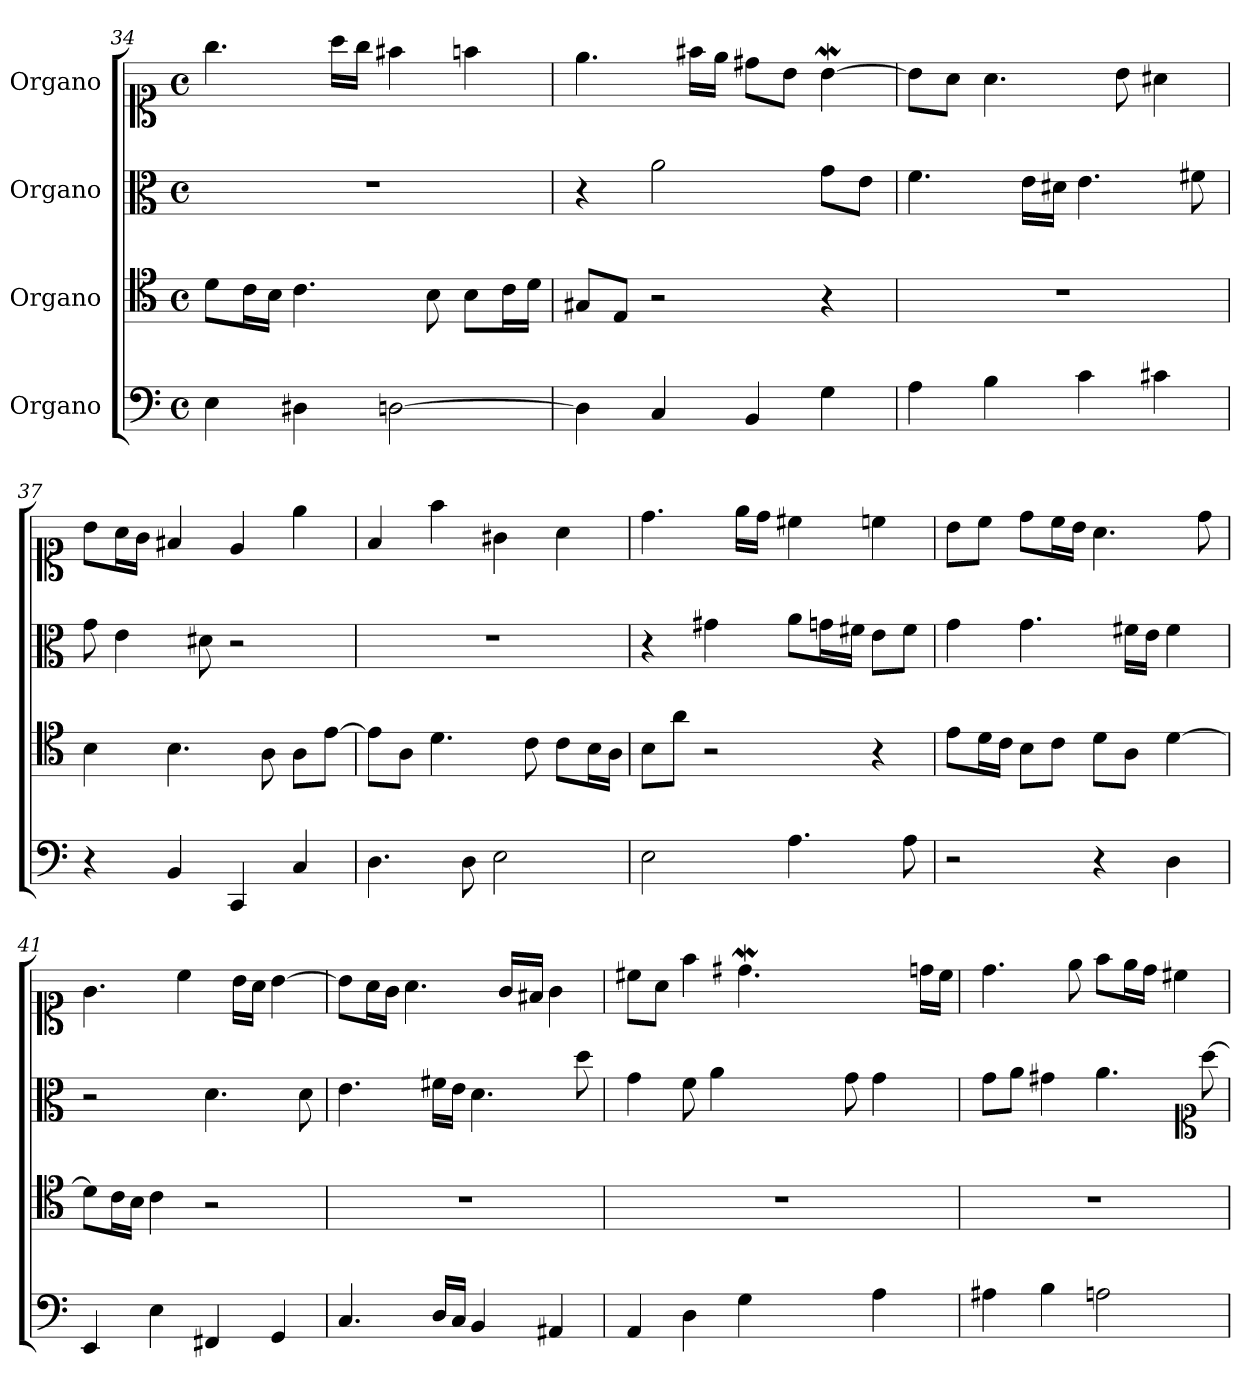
**kern	**kern	**kern	**kern
*part4	*part3	*part2	*part1
*staff4	*staff3	*staff2	*staff1
*I"Organo	*I"Organo	*I"Organo	*I"Organo
*clefF4	*clefC4	*clefC3	*clefC1
*k[]	*k[]	*k[]	*k[]
*M4/4	*M4/4	*M4/4	*M4/4
*met(c)	*met(c)	*met(c)	*met(c)
=34	=34	=34	=34
4E\	8d\L	1r	4.gg\
.	16c\L	.	.
.	16B\JJ	.	.
4D#X\	4.c\	.	.
.	.	.	16aa\LL
.	.	.	16gg\JJ
[2Dn\	.	.	4ff#X\
.	8B\	.	.
.	8B\L	.	4ffn\
.	16c\L	.	.
.	16d\JJ	.	.
=35	=35	=35	=35
4D\]	8G#X/L	4r	4.ee\
.	8E/J	.	.
4C/	2r	2a\	.
.	.	.	16ff#X\LL
.	.	.	16ee\JJ
4BB/	.	.	8dd#X\L
.	.	.	8b\J
4G\	4r	8g\L	[4bW\
.	.	8e\J	.
=36	=36	=36	=36
4A\	1r	4.f\	8b\L]
.	.	.	8a\J
4B\	.	.	4.a\
.	.	16e\LL	.
.	.	16d#X\JJ	.
4c\	.	4.e\	.
.	.	.	8b\
4c#X\	.	.	4a#X\
.	.	8f#X\	.
!!LO:LB:g=z
=37	=37	=37	=37
4r	4B\	8g\	8b\L
.	.	4e\	16a\L
.	.	.	16g\JJ
4BB/	4.B\	.	4f#X/
.	.	8d#X\	.
4CC/	.	2r	4e/
.	8A\	.	.
4C/	8A\L	.	4ee\
.	[8e\J	.	.
=38	=38	=38	=38
4.D\	8e\L]	1r	4f/
.	8A\J	.	.
.	4.d\	.	4ff\
8D\	.	.	.
2E\	.	.	4g#X\
.	8c\	.	.
.	8c\L	.	4a\
.	16B\L	.	.
.	16A\JJ	.	.
=39	=39	=39	=39
2E\	8B\L	4r	4.dd\
.	8a\J	.	.
.	2r	4g#X\	.
.	.	.	16ee\LL
.	.	.	16dd\JJ
4.A\	.	8a\L	4cc#X\
.	.	16gn\L	.
.	.	16f#X\JJ	.
.	4r	8e\L	4ccn\
8A\	.	8f#\J	.
=40	=40	=40	=40
2r	8e\L	4g\	8b\L
.	16d\L	.	8cc\J
.	16c\JJ	.	.
.	8B\L	4.g\	8dd\L
.	8c\J	.	16cc\L
.	.	.	16b\JJ
4r	8d\L	.	4.a\
.	8A\J	16f#X\LL	.
.	.	16e\JJ	.
4D\	[4d\	4f#\	.
.	.	.	8dd\
!!LO:LB:g=z
=41	=41	=41	=41
4EE/	8d\L]	2r	4.g\
.	16c\L	.	.
.	16B\JJ	.	.
4E\	4c\	.	.
.	.	.	4cc\
4FF#X/	2r	4.d\	.
.	.	.	16b\LL
.	.	.	16a\JJ
4GG/	.	.	[4b\
.	.	8d\	.
=42	=42	=42	=42
4.C/	1r	4.e\	8b\L]
.	.	.	16a\L
.	.	.	16g\JJ
.	.	.	4.a\
16D/LL	.	16f#X\LL	.
16C/JJ	.	16e\JJ	.
4BB/	.	4.d\	.
.	.	.	16g/LL
.	.	.	16f#X/JJ
4AA#X/	.	.	4g\
.	.	8dd\	.
=43	=43	=43	=43
*	*	*	*^
4AA/	1r	4g\	8cc#X\L	2ryy
.	.	.	8a\J	.
4D\	.	8f\	4ff\	.
.	.	4a\	.	.
4G\	.	.	4.dd#XW\	48dd#!yy
.	.	.	.	48ddn!yy
.	.	.	.	[48dd#X!yy
.	.	.	.	4dd#!yy_
.	.	8g\	.	.
4A\	.	4g\	.	.
.	.	.	.	16dd#!yy]
.	.	.	16ddn\LL	8ryy
.	.	.	16cc#\JJ	.
*	*	*	*v	*v
=44	=44	=44	=44
4A#X\	1r	8g\L	4.dd\
.	.	8a\J	.
4B\	.	4g#X\	.
.	.	.	8ee\
2An\	.	4.a\	8ff\L
.	.	.	16ee\L
.	.	.	16dd\JJ
.	.	.	4cc#X\
*	*	*clefC1	*
.	.	[8aa\	.
=	=	=	=
*-	*-	*-	*-
